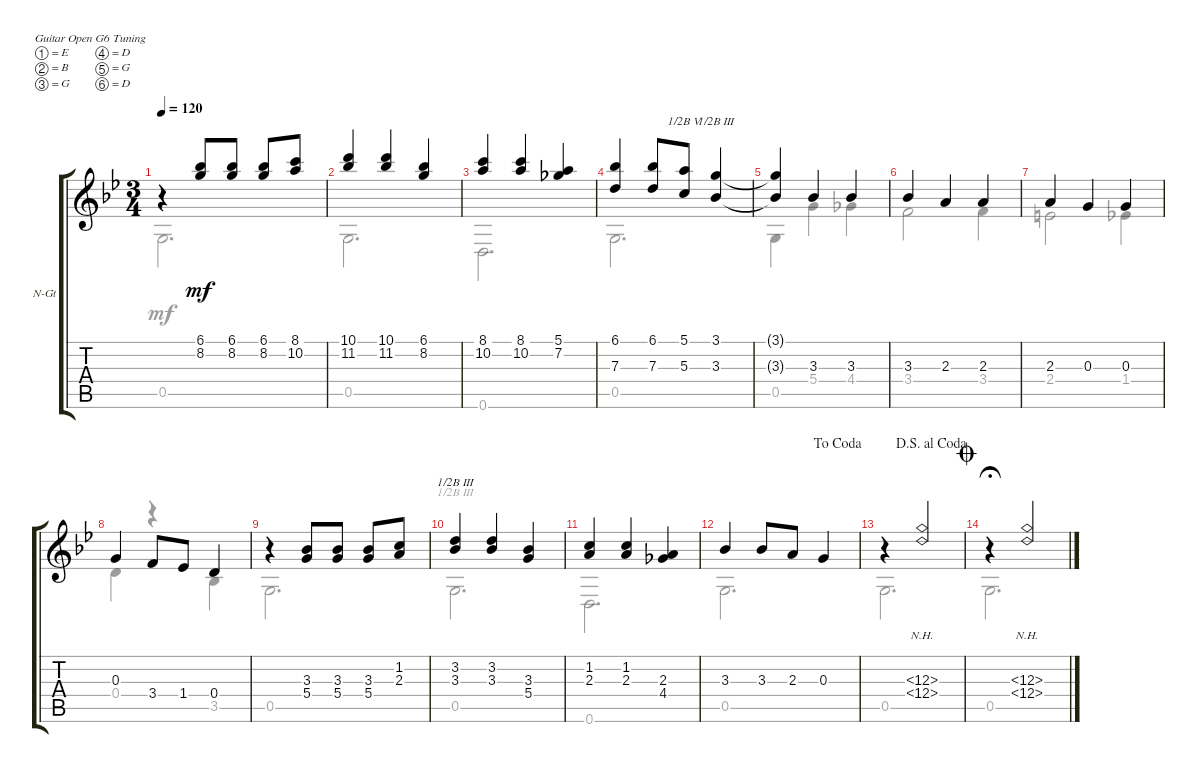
\defaultSystemsLayout 4
\bracketExtendMode groupsimilarinstruments
\firstSystemTrackNameOrientation horizontal
\otherSystemsTrackNameOrientation horizontal
\track ("Nylon Guitar" "N-Gt") {instrument acousticguitarnylon}
\staff {score tabs}
\tuning (E4 B3 G3 D3 G2 D2)
\voice
\ts (3 4)
\tempo 120
\clef g2
\ks gminor
r.4{dy mf} (6.1 8.2).8 (8.2 6.1).8 (6.1 8.2).8 (10.2 8.1).8 |
(10.1 11.2).4 (11.2 10.1).4 (6.1 8.2).4 |
(10.2 8.1).4 (8.1 10.2).4 (7.2 5.1).4 |
(6.1 7.3).4 (7.3 6.1).8 (5.1 5.3).8{barre (5 half)} (3.3 3.1).4{barre (3 half)} |
(3.1{t} 3.3{t}).4 3.3.4 3.3.4 |
3.3.4 2.3.4 2.3.4 |
2.3.4 0.3.4 0.3.4 |
0.3.4 3.4.8 1.4.8 0.4.4 |
r.4 (3.3 5.4).8 (5.4 3.3).8 (3.3 5.4).8 (1.2 2.3).8 |
(3.2 3.3).4{barre (3 half)} (3.3 3.2).4 (3.3 5.4).4 |
(1.2 2.3).4 (2.3 1.2).4 (2.3 4.4).4 |
\jump dacoda
3.3.4 3.3.8 2.3.8 0.3.4 |
\jump dalsegnoalcoda
r.4 (12.3{nh} 12.4{nh}).2 |
\jump coda
r.4{fermata (medium 0.5)} (12.4{nh} 12.3{nh}).2
\voice
\clef g2
\ottava regular
\simile none
\ks gminor
0.5.2{d dy mf} |
0.5.2{d} |
0.6.2{d} |
0.5.2{d} |
0.5.4 5.4.4 4.4.4 |
3.4.2 3.4.4 |
2.4.2 1.4.4 |
0.4.4 r.4 3.5.4 |
0.5.2{d} |
0.5.2{d barre (3 half)} |
0.6.2{d} |
0.5.2{d} |
0.5.2{d} |
0.5.2{d fermata (medium 0.5)}
